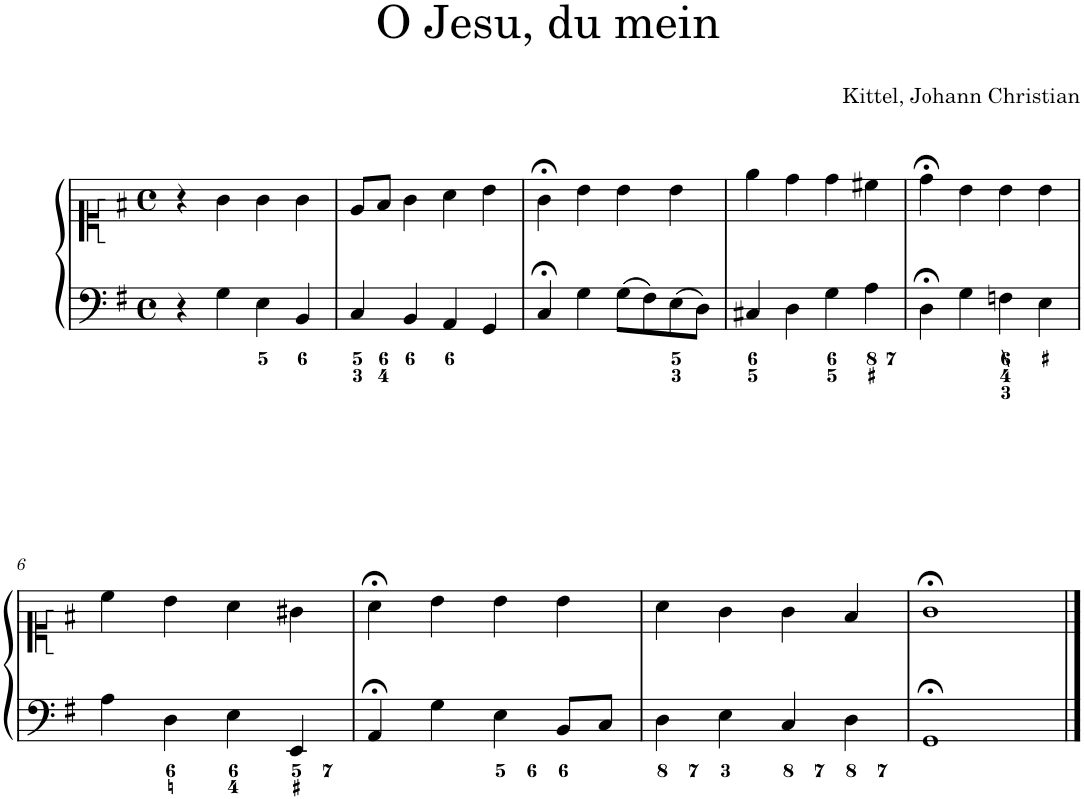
**kern	**kern
*part1	*part1
*staff2	*staff1
*I"Piano	*
*I'Pno.	*
*clefF4	*clefC1
*k[f#]	*k[f#]
*M4/4	*M4/4
*met(c)	*met(c)
=1	=1
4r	4r
4G\	4g\
4E\	4g\
4BB/	4g\
=2	=2
4C/	8e/L
.	8f#/J
4BB/	4g\
4AA/	4a\
4GG/	4b\
=3	=3
4C;</	4g;<\
4G\	4b\
8G\L	4b\
8F#\	.
8E\	4b\
8D\J	.
=4	=4
4C#X/	4ee\
4D\	4dd\
4G\	4dd\
4A\	4cc#X\
=5	=5
4D;<\	4dd;<\
4G\	4b\
4Fn\	4b\
4E\	4b\
!!LO:LB:g=z
=6	=6
4A\	4cc\
4D\	4b\
4E\	4a\
4EE/	4g#X\
=7	=7
4AA;</	4a;<\
4G\	4b\
4E\	4b\
8BB/L	4b\
8C/J	.
=8	=8
4D\	4a\
4E\	4g\
4C/	4g\
4D\	4f#/
=9	=9
1GG;<	1g;<
==	==
*-	*-
